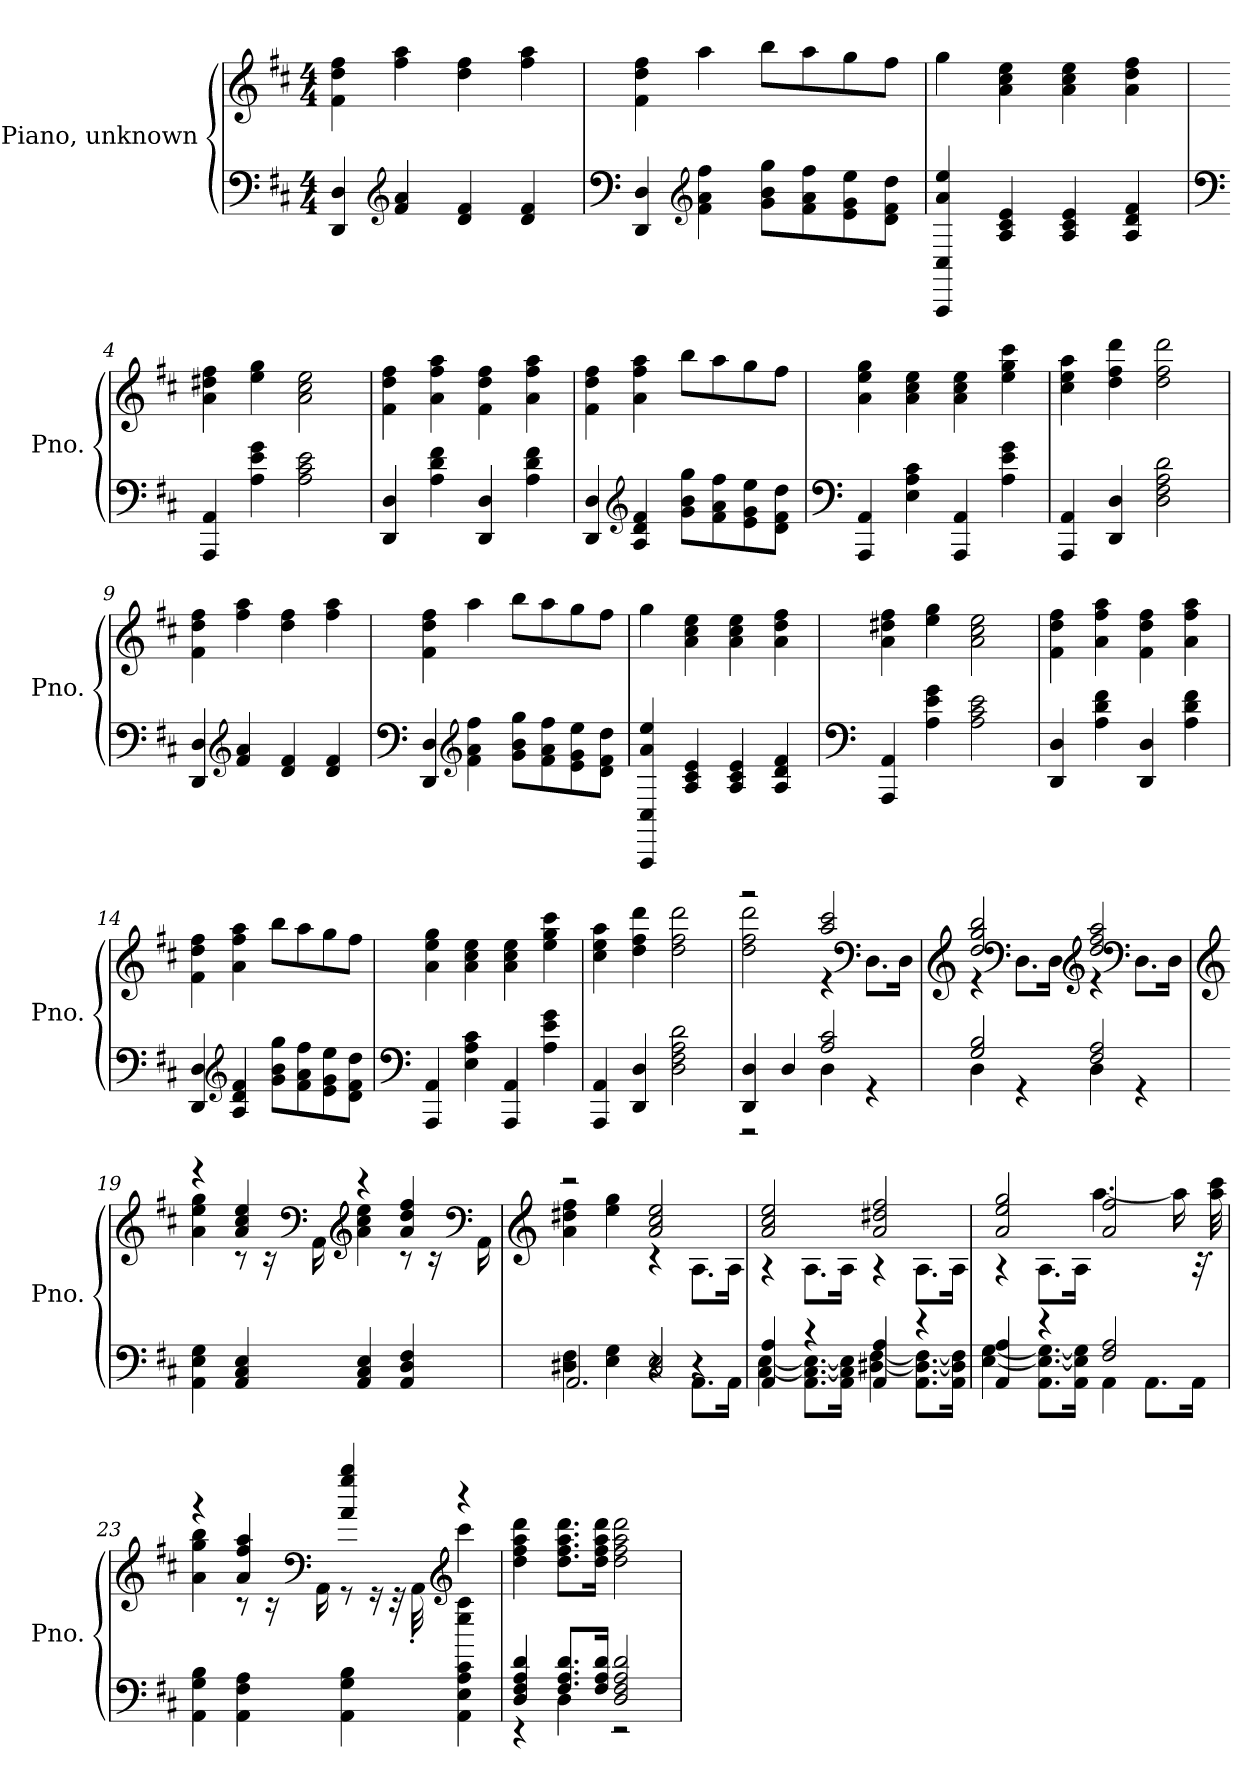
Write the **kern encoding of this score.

**kern	**kern
*part1	*part1
*staff2	*staff1
*I"Piano, unknown	*
*I'Pno.	*
*clefF4	*clefG2
*k[f#c#]	*k[f#c#]
*M4/4	*M4/4
*MM120	*MM120
=1	=1
4DD/ 4D/	4f#\ 4dd\ 4ff#\
*clefG2	*
4f#/ 4a/	4ff#\ 4aa\
4d/ 4f#/	4dd\ 4ff#\
4d/ 4f#/	4ff#\ 4aa\
=2	=2
*clefF4	*
4DD/ 4D/	4f#\ 4dd\ 4ff#\
*clefG2	*
4f#\ 4a\ 4ff#\	4aa\
8g\ 8b\ 8gg\L	8bb\L
8f#\ 8a\ 8ff#\	8aa\
8e\ 8g\ 8ee\	8gg\
8d\ 8f#\ 8dd\J	8ff#\J
=3	=3
4AAA/ 4C#/ 4a/ 4ee/	4gg\
4A/ 4c#/ 4e/	4a\ 4cc#\ 4ee\
4A/ 4c#/ 4e/	4a\ 4cc#\ 4ee\
4A/ 4d/ 4f#/	4a\ 4dd\ 4ff#\
=4	=4
*clefF4	*
4AAA/ 4AA/	4a\ 4dd#X\ 4ff#\
4A\ 4e\ 4g\	4ee\ 4gg\
2A\ 2c#\ 2e\	2a\ 2cc#\ 2ee\
=5	=5
4DD/ 4D/	4f#\ 4dd\ 4ff#\
4A\ 4d\ 4f#\	4a\ 4ff#\ 4aa\
4DD/ 4D/	4f#\ 4dd\ 4ff#\
4A\ 4d\ 4f#\	4a\ 4ff#\ 4aa\
!!LO:LB:g=z
=6	=6
4DD/ 4D/	4f#\ 4dd\ 4ff#\
*clefG2	*
4A/ 4d/ 4f#/	4a\ 4ff#\ 4aa\
8g\ 8b\ 8gg\L	8bb\L
8f#\ 8a\ 8ff#\	8aa\
8e\ 8g\ 8ee\	8gg\
8d\ 8f#\ 8dd\J	8ff#\J
=7	=7
*clefF4	*
4AAA/ 4AA/	4a\ 4ee\ 4gg\
4E\ 4A\ 4c#\	4a\ 4cc#\ 4ee\
4AAA/ 4AA/	4a\ 4cc#\ 4ee\
4A\ 4e\ 4g\	4ee\ 4gg\ 4ccc#\
=8	=8
4AAA/ 4AA/	4cc#\ 4ee\ 4aa\
4DD/ 4D/	4dd\ 4ff#\ 4ddd\
2D\ 2F#\ 2A\ 2d\	2dd\ 2ff#\ 2ddd\
=9	=9
4DD/ 4D/	4f#\ 4dd\ 4ff#\
*clefG2	*
4f#/ 4a/	4ff#\ 4aa\
4d/ 4f#/	4dd\ 4ff#\
4d/ 4f#/	4ff#\ 4aa\
=10	=10
*clefF4	*
4DD/ 4D/	4f#\ 4dd\ 4ff#\
*clefG2	*
4f#\ 4a\ 4ff#\	4aa\
8g\ 8b\ 8gg\L	8bb\L
8f#\ 8a\ 8ff#\	8aa\
8e\ 8g\ 8ee\	8gg\
8d\ 8f#\ 8dd\J	8ff#\J
!!LO:LB:g=z
=11	=11
4AAA/ 4C#/ 4a/ 4ee/	4gg\
4A/ 4c#/ 4e/	4a\ 4cc#\ 4ee\
4A/ 4c#/ 4e/	4a\ 4cc#\ 4ee\
4A/ 4d/ 4f#/	4a\ 4dd\ 4ff#\
=12	=12
*clefF4	*
4AAA/ 4AA/	4a\ 4dd#X\ 4ff#\
4A\ 4e\ 4g\	4ee\ 4gg\
2A\ 2c#\ 2e\	2a\ 2cc#\ 2ee\
=13	=13
4DD/ 4D/	4f#\ 4dd\ 4ff#\
4A\ 4d\ 4f#\	4a\ 4ff#\ 4aa\
4DD/ 4D/	4f#\ 4dd\ 4ff#\
4A\ 4d\ 4f#\	4a\ 4ff#\ 4aa\
=14	=14
4DD/ 4D/	4f#\ 4dd\ 4ff#\
*clefG2	*
4A/ 4d/ 4f#/	4a\ 4ff#\ 4aa\
8g\ 8b\ 8gg\L	8bb\L
8f#\ 8a\ 8ff#\	8aa\
8e\ 8g\ 8ee\	8gg\
8d\ 8f#\ 8dd\J	8ff#\J
=15	=15
*clefF4	*
4AAA/ 4AA/	4a\ 4ee\ 4gg\
4E\ 4A\ 4c#\	4a\ 4cc#\ 4ee\
4AAA/ 4AA/	4a\ 4cc#\ 4ee\
4A\ 4e\ 4g\	4ee\ 4gg\ 4ccc#\
=16	=16
4AAA/ 4AA/	4cc#\ 4ee\ 4aa\
4DD/ 4D/	4dd\ 4ff#\ 4ddd\
2D\ 2F#\ 2A\ 2d\	2dd\ 2ff#\ 2ddd\
!!LO:LB:g=z
=17	=17
*^	*^
4DD/ 4D/	2r	2r	2dd\ 2ff#\ 2ddd\
4D/	.	.	.
2A/ 2c#/	4D\	2aa/ 2ccc#/	4r
*	*	*clefF4	*
.	4r	.	8.D\L
.	.	.	16D\Jk
=18	=18	=18	=18
*	*	*clefG2	*
2G/ 2B/	4D\	2dd/ 2gg/ 2bb/	4r
*	*	*clefF4	*
.	4r	.	8.D\L
.	.	.	16D\Jk
*	*	*clefG2	*
2F#/ 2A/	4D\	2dd/ 2ff#/ 2aa/	4r
*	*	*clefF4	*
.	4r	.	8.D\L
.	.	.	16D\Jk
*v	*v	*	*
=19	=19	=19
*	*clefG2	*
4AA\ 4E\ 4G\	4r	4a\ 4ee\ 4gg\
4AA/ 4C#/ 4E/	4a/ 4cc#/ 4ee/	8r
.	.	16r
*	*clefF4	*
.	.	16AA\
*	*clefG2	*
4AA/ 4C#/ 4E/	4r	4a\ 4cc#\ 4ee\
4AA/ 4D/ 4F#/	4a/ 4dd/ 4ff#/	8r
.	.	16r
*	*clefF4	*
.	.	16AA\
!!LO:LB:g=z	!!
=20	=20	=20
*	*clefG2	*
*^	*	*
*	*^	*	*
2r	4D#X\ 4F#\	2.AA/	2r	4a\ 4dd#X\ 4ff#\
.	4E\ 4G\	.	.	4ee\ 4gg\
2C#/ 2E/	4r	.	2a/ 2cc#/ 2ee/	4r
.	8.AA\L	4r	.	8.A\L
.	16AA\Jk	.	.	16A\Jk
*	*v	*v	*	*
=21	=21	=21	=21
4AA/ 4A/	[4C#\ [4E\	2a/ 2cc#/ 2ee/	4r
4r	8.AA\ 8.C#\_ 8.E\_L	.	8.A\L
.	16AA\ 16C#\] 16E\]Jk	.	16A\Jk
4AA/ 4A/	[4D#X\ [4F#\	2a/ 2dd#X/ 2ff#/	4r
4r	8.AA\ 8.D#\_ 8.F#\_L	.	8.A\L
.	16AA\ 16D#\] 16F#\]Jk	.	16A\Jk
=22	=22	=22	=22
4AA/ 4A/	[4E\ [4G\	2a/ 2ee/ 2gg/	4r
4r	8.AA\ 8.E\_ 8.G\_L	.	8.A\L
.	16AA\ 16E\] 16G\]Jk	.	16A\Jk
2F#/ 2A/	4AA\	2a/ 2ff#/	[4.aa\
.	8.AA\L	.	.
.	.	.	16aa\]
.	16AA\Jk	.	32r
.	.	.	32aa\' 32ccc#\'
*v	*v	*	*
!!LO:LB:g=z	!!
=23	=23	=23
4AA\ 4G\ 4B\	4r	4a\ 4gg\ 4bb\
4AA\ 4F#\ 4A\	4a/ 4ff#/ 4aa/	8r
.	.	16r
*	*clefF4	*
.	.	16AA\
4AA\ 4G\ 4B\	4a/ 4gg/ 4bb/	8r
.	.	16r
.	.	32r
.	.	32AA'\
*	*clefG2	*
4AA\ 4E\ 4A\ 4c#\ 4ee\ 4aa\	4r	4ccc#\
*	*v	*v
=24	=24
*^	*
4D/ 4F#/ 4A/ 4d/	4r	4dd\ 4ff#\ 4aa\ 4ddd\
8.F#/ 8.A/ 8.d/L	4D\	8.dd\ 8.ff#\ 8.aa\ 8.ddd\L
16F#/ 16A/ 16d/Jk	.	16dd\ 16ff#\ 16aa\ 16ddd\Jk
2D/ 2F#/ 2A/ 2d/	2r	2dd\ 2ff#\ 2aa\ 2ddd\
*v	*v	*
=	=
*-	*-
